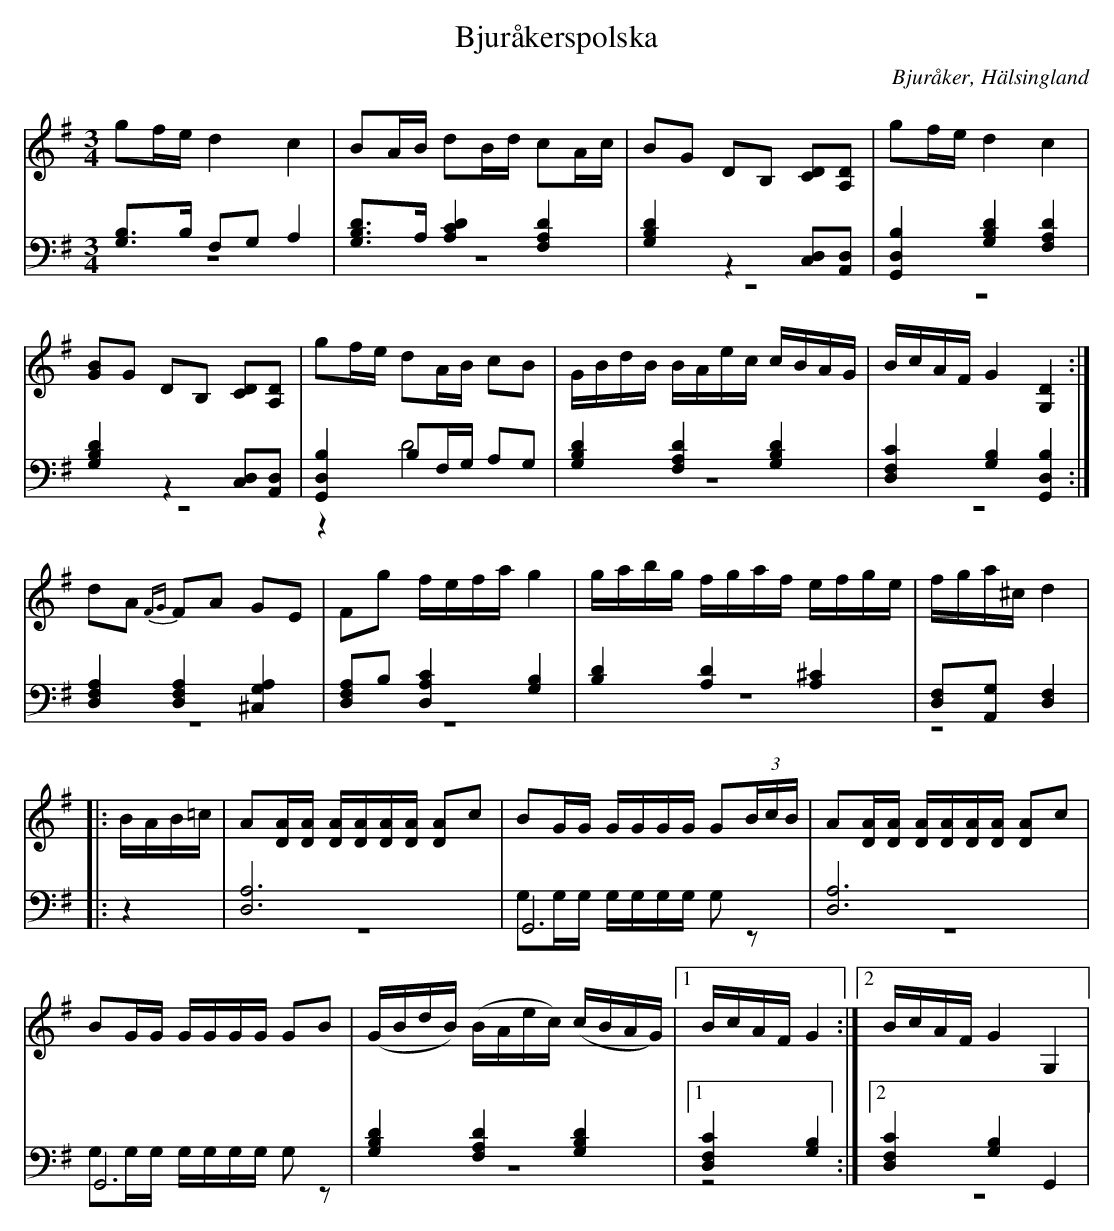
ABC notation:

X:1
T: Bjuråkerspolska
O: Bjuråker, Hälsingland
M: 3/4
L: 1/8
K: G
V:1
V:2
V:3 merge
V:1
gf/e/ d2 c2|BA/B/ dB/d/ cA/c/| BG DB, [CD][A,D]|gf/e/ d2 c2|
[GB]G DB, [CD][A,D] |gf/e/ dA/B/ cB|G/B/d/B/ B/A/e/c/ c/B/A/G/|B/c/A/F/ G2 [G,2D2]:|
dA {FG}FA GE|Fg f/e/f/a/ g2|g/a/b/g/ f/g/a/f/ e/f/g/e/ |f/g/a/^c/ d2 |
|:B/A/B/=c/|A[D/A/][D/A/] [D/A/][D/A/][D/A/][D/A/] [DA]c|BG/G/ G/G/G/G/ G(3B/c/B/|A[D/A/][D/A/] [D/A/][D/A/][D/A/][D/A/] [DA]c|
BG/G/ G/G/G/G/ GB|(G/B/d/B/) (B/A/e/c/) (c/B/A/G/)|1 B/c/A/F/ G2:|2 B/c/A/F/ G2 G,2|
V:2 clef=bass
[G,B,]>B, F,G, A,2|[G,B,D]>A, [A,2C2D2] [F,2A,2 D2]|[G,2B,2D2] z2 [C,D,][A,,D,]|[G,,2D,2B,2] [G,2B,2D2] [F,2A,2 D2]|
[G,2B,2D2] z2 [C,D,][A,,D,]|[G,,2D,2B,2] B,F,/G,/ A,G,|[G,2B,2D2] [F,2A,2 D2] [G,2B,2D2]|[D,2F,2C2] [G,2B,2][G,,2D,2B,2]:|
[D,2F,2A,2] [D,2F,2A,2] [^C,2G,2A,2]|[D,F,A,]B, [D,2A,2C2] [G,2B,2]|[B,2D2] [A,2D2] [A,2^C2]|[D,F,][A,,G,] [D,2F,2]|
|:z2|[D,6A,6]|G,,6|[D,6A,6]|
G,,6|[G,2B,2D2] [F,2A,2 D2] [G,2B,2D2]|1 [D,2F,2C2] [G,2B,2] :|2 [D,2F,2C2] [G,2B,2] G,,2|
V:3  clef=bass
z6|z6|z6|z6|
z6 |z2 D4|z6|z6:|
z6|z6|z6|z4|
|:z2|z6|G,G,/G,/ G,/G,/G,/G,/ G,z|z6 |
G,G,/G,/ G,/G,/G,/G,/ G,z|z6|1 z4:|2 z6|
